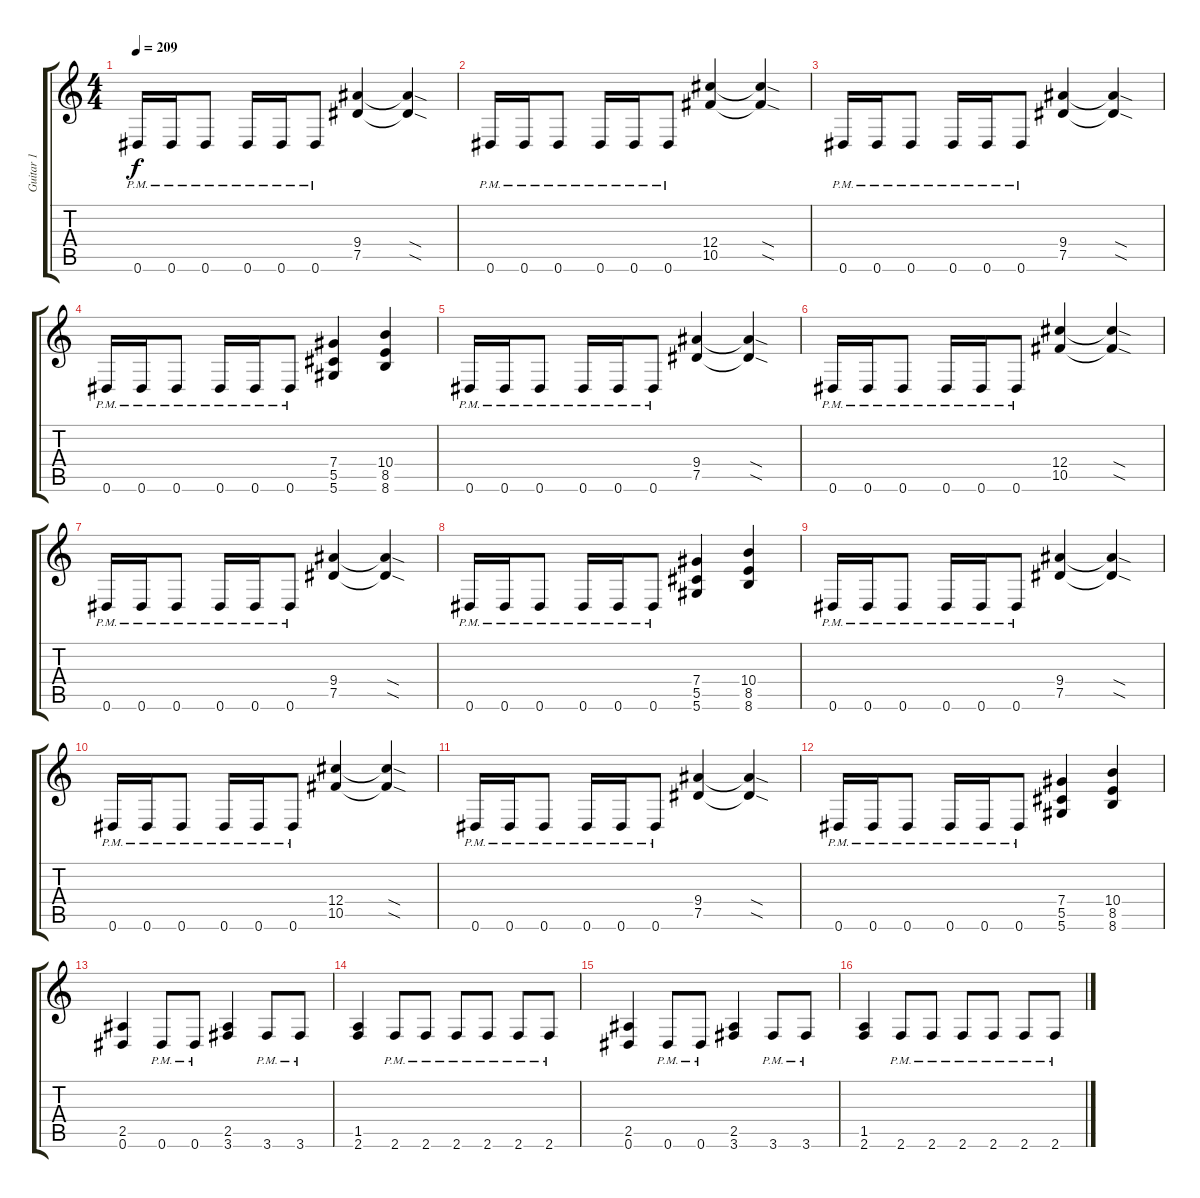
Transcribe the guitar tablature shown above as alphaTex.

\track ("Guitar 1" "Guitar 1") {instrument distortionguitar}
\staff {score tabs}
\tuning (Eb4 Bb3 Gb3 Db3 Ab2 Eb2) {hide}
\ts (4 4)
\tempo 209
\clef g2
\ks c
0.6{pm}.16{dy f} 0.6{pm}.16 0.6{pm}.8 0.6{pm}.16 0.6{pm}.16 0.6{pm}.8 (9.4 7.5).4 (9.4{sod t} 7.5{sod t}).4 |
0.6{pm}.16 0.6{pm}.16 0.6{pm}.8 0.6{pm}.16 0.6{pm}.16 0.6{pm}.8 (12.4 10.5).4 (12.4{sod t} 10.5{sod t}).4 |
0.6{pm}.16 0.6{pm}.16 0.6{pm}.8 0.6{pm}.16 0.6{pm}.16 0.6{pm}.8 (9.4 7.5).4 (9.4{sod t} 7.5{sod t}).4 |
0.6{pm}.16 0.6{pm}.16 0.6{pm}.8 0.6{pm}.16 0.6{pm}.16 0.6{pm}.8 (7.4 5.5 5.6).4 (10.4 8.5 8.6).4 |
0.6{pm}.16 0.6{pm}.16 0.6{pm}.8 0.6{pm}.16 0.6{pm}.16 0.6{pm}.8 (9.4 7.5).4 (9.4{sod t} 7.5{sod t}).4 |
0.6{pm}.16 0.6{pm}.16 0.6{pm}.8 0.6{pm}.16 0.6{pm}.16 0.6{pm}.8 (12.4 10.5).4 (12.4{sod t} 10.5{sod t}).4 |
0.6{pm}.16 0.6{pm}.16 0.6{pm}.8 0.6{pm}.16 0.6{pm}.16 0.6{pm}.8 (9.4 7.5).4 (9.4{sod t} 7.5{sod t}).4 |
0.6{pm}.16 0.6{pm}.16 0.6{pm}.8 0.6{pm}.16 0.6{pm}.16 0.6{pm}.8 (7.4 5.5 5.6).4 (10.4 8.5 8.6).4 |
0.6{pm}.16 0.6{pm}.16 0.6{pm}.8 0.6{pm}.16 0.6{pm}.16 0.6{pm}.8 (9.4 7.5).4 (9.4{sod t} 7.5{sod t}).4 |
0.6{pm}.16 0.6{pm}.16 0.6{pm}.8 0.6{pm}.16 0.6{pm}.16 0.6{pm}.8 (12.4 10.5).4 (12.4{sod t} 10.5{sod t}).4 |
0.6{pm}.16 0.6{pm}.16 0.6{pm}.8 0.6{pm}.16 0.6{pm}.16 0.6{pm}.8 (9.4 7.5).4 (9.4{sod t} 7.5{sod t}).4 |
0.6{pm}.16 0.6{pm}.16 0.6{pm}.8 0.6{pm}.16 0.6{pm}.16 0.6{pm}.8 (7.4 5.5 5.6).4 (10.4 8.5 8.6).4 |
(2.5 0.6).4 0.6{pm}.8 0.6{pm}.8 (2.5 3.6).4 3.6{pm}.8 3.6{pm}.8 |
(1.5 2.6).4 2.6{pm}.8 2.6{pm}.8 2.6{pm}.8 2.6{pm}.8 2.6{pm}.8 2.6{pm}.8 |
(2.5 0.6).4 0.6{pm}.8 0.6{pm}.8 (2.5 3.6).4 3.6{pm}.8 3.6{pm}.8 |
(1.5 2.6).4 2.6{pm}.8 2.6{pm}.8 2.6{pm}.8 2.6{pm}.8 2.6{pm}.8 2.6{pm}.8
